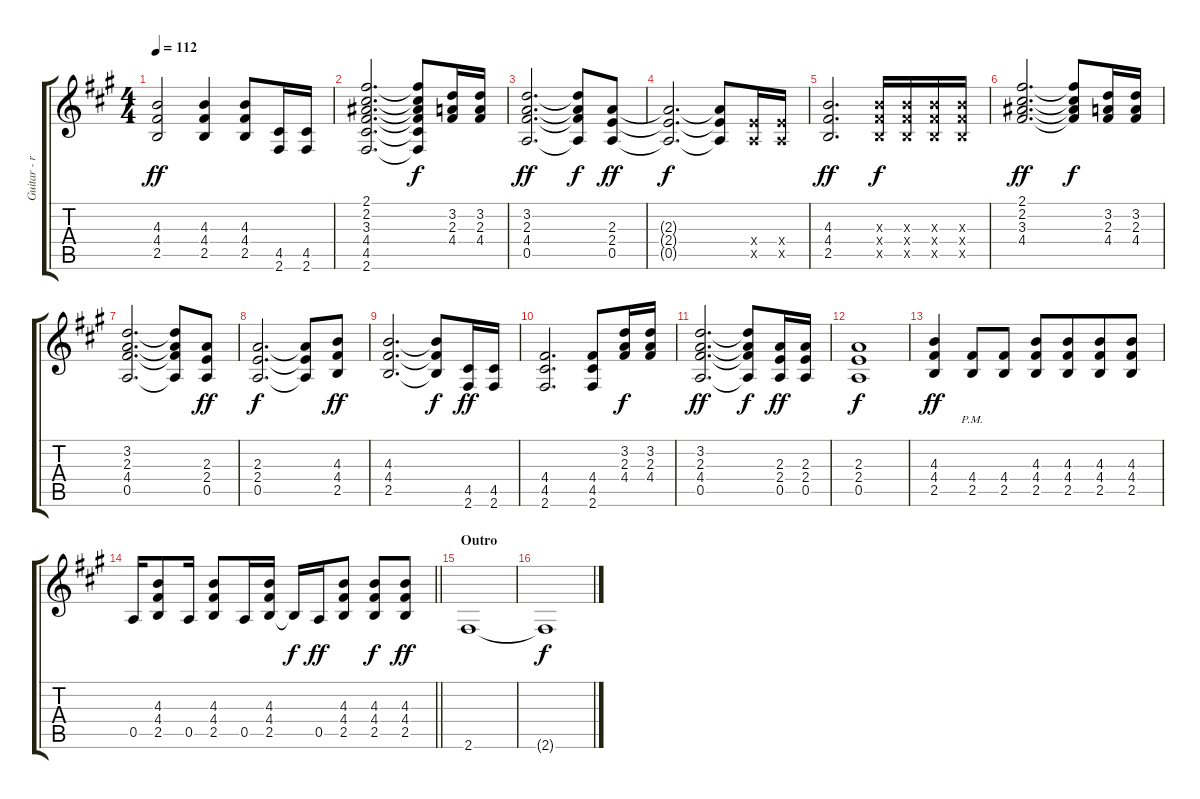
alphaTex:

\track ("Guitar - rhythm left - Myles" "Guitar - r") {instrument electricguitarjazz}
\staff {score tabs}
\tuning (E4 B3 G3 D3 A2 E2) {hide}
\ts (4 4)
\tempo 112
\clef g2
\ks f#minor
(4.3 4.4 2.5).2{dy ff} (4.3 4.4 2.5).4 (4.3 4.4 2.5).8 (4.5 2.6).16 (4.5 2.6).16 |
(2.1 2.2 3.3 4.4 4.5 2.6).2{d} (2.1{t} 2.2{t} 3.3{t} 4.4{t} 4.5{t} 2.6{t}).8{dy f} (3.2 2.3 4.4).16 (3.2 2.3 4.4).16 |
(3.2 2.3 4.4 0.5).2{d dy ff} (3.2{t} 2.3{t} 4.4{t} 0.5{t}).8{dy f} (2.3 2.4 0.5).8{dy ff} |
(2.3{t} 2.4{t} 0.5{t}).2{d dy f} (2.3{t} 2.4{t} 0.5{t}).8 (2.4{x} 0.5{x}).16 (2.4{x} 0.5{x}).16 |
(4.3 4.4 2.5).2{d dy ff} (4.3{x} 4.4{x} 2.5{x}).16{dy f} (4.3{x} 4.4{x} 2.5{x}).16 (4.3{x} 4.4{x} 2.5{x}).16 (4.3{x} 4.4{x} 2.5{x}).16 |
(2.1 2.2 3.3 4.4).2{d dy ff beam Up} (2.1{t} 2.2{t} 3.3{t} 4.4{t}).8{dy f beam Up} (3.2 2.3 4.4).16{beam Up} (3.2 2.3 4.4).16{beam Up} |
(3.2 2.3 4.4 0.5).2{d} (3.2{t} 2.3{t} 4.4{t} 0.5{t}).8 (2.3 2.4 0.5).8{dy ff} |
(2.3 2.4 0.5).2{d dy f} (2.3{t} 2.4{t} 0.5{t}).8 (4.3 4.4 2.5).8{dy ff} |
(4.3 4.4 2.5).2{d} (4.3{t} 4.4{t} 2.5{t}).8{dy f} (4.5 2.6).16{dy ff} (4.5 2.6).16 |
(4.4 4.5 2.6).2{d} (4.4 4.5 2.6).8 (3.2 2.3 4.4).16{dy f beam Up} (3.2 2.3 4.4).16{beam Up} |
(3.2 2.3 4.4 0.5).2{d dy ff} (3.2{t} 2.3{t} 4.4{t} 0.5{t}).8{dy f} (2.3 2.4 0.5).16{dy ff} (2.3 2.4 0.5).16 |
(2.3 2.4 0.5).1{dy f} |
(4.3 4.4 2.5).4{dy ff} (4.4{pm} 2.5{pm}).8 (4.4 2.5).8 (4.3 4.4 2.5).8 (4.3 4.4 2.5).8{beam merge} (4.3 4.4 2.5).8 (4.3 4.4 2.5).8 |
\barLineRight lightlight
0.5.16 (4.3 4.4 2.5).8 0.5.16 (4.3 4.4 2.5).8 0.5.16 (4.3 4.4 2.5).16 2.5{t}.16{dy f} 0.5.16{dy ff} (4.3 4.4 2.5).8 (4.3 4.4 2.5).8{dy f} (4.3 4.4 2.5).8{dy ff} |
\section ("" "Outro")
2.6.1 |
2.6{t}.1{dy f}
